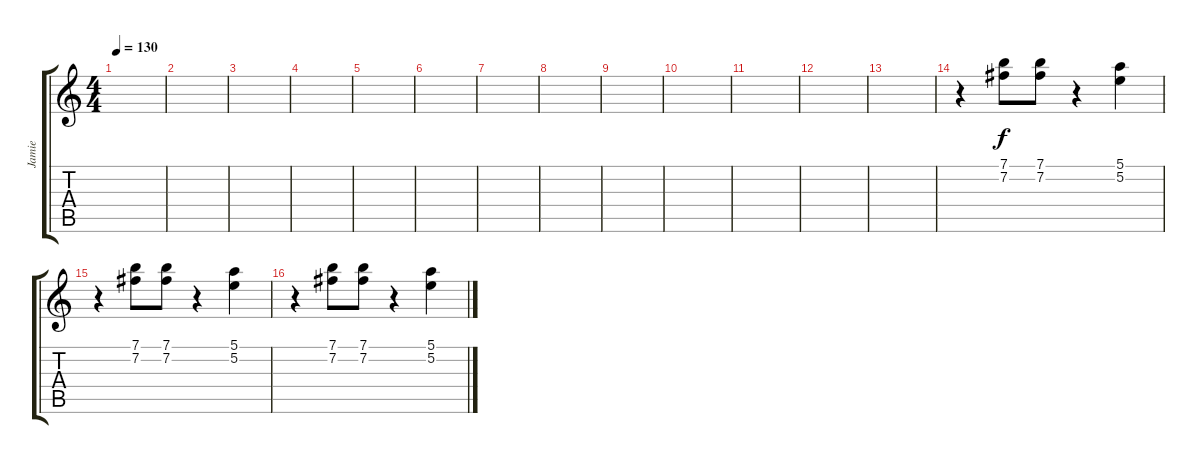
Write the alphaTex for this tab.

\track ("Jamie" "Jamie") {instrument overdrivenguitar}
\staff {score tabs}
\tuning (E4 B3 G3 D3 A2 E2) {hide}
\ts (4 4)
\tempo 130
\clef g2
\ks c
|
|
|
|
|
|
|
|
|
|
|
|
|
r.4 (7.1 7.2).8 (7.1 7.2).8 r.4 (5.1 5.2).4 |
r.4 (7.1 7.2).8 (7.1 7.2).8 r.4 (5.1 5.2).4 |
r.4 (7.1 7.2).8 (7.1 7.2).8 r.4 (5.1 5.2).4
